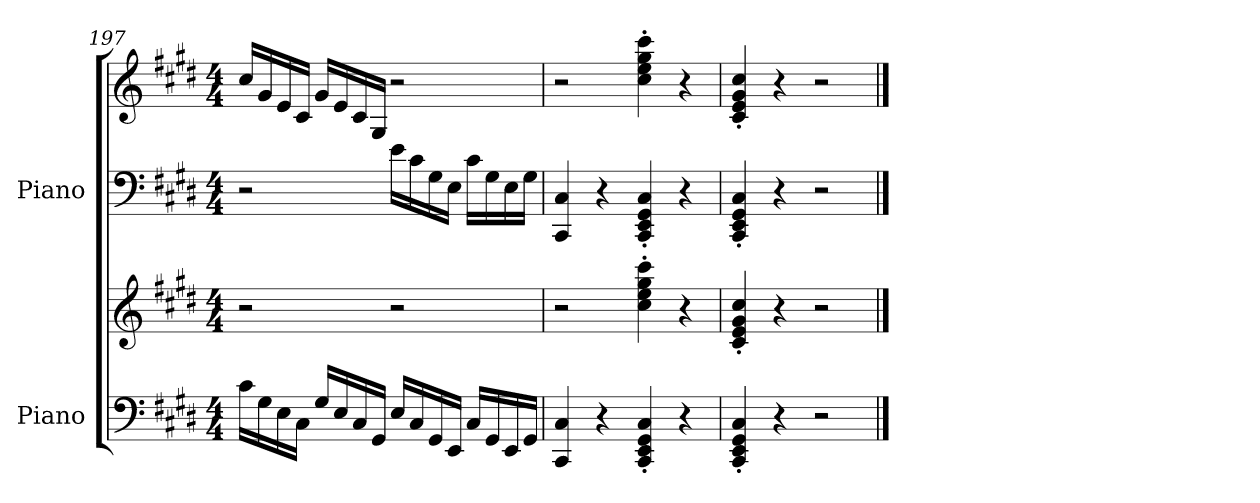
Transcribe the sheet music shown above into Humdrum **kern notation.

**kern	**kern	**kern	**kern
*part2	*part2	*part1	*part1
*staff4	*staff3	*staff2	*staff1
*I"Piano	*	*I"Piano	*
*I'Pno.	*	*I'Pno.	*
!!LO:LB:g=z
*clefF4	*clefG2	*clefF4	*clefG2
*k[f#c#g#d#]	*k[f#c#g#d#]	*k[f#c#g#d#]	*k[f#c#g#d#]
*E:	*E:	*E:	*E:
*M4/4	*M4/4	*M4/4	*M4/4
=197	=197	=197	=197
16c#\LL	2r	2r	16cc#/LL
16G#\	.	.	16g#/
16E\	.	.	16e/
16C#\JJ	.	.	16c#/JJ
16G#/LL	.	.	16g#/LL
16E/	.	.	16e/
16C#/	.	.	16c#/
16GG#/JJ	.	.	16G#/JJ
16E/LL	2r	16e\LL	2r
16C#/	.	16c#\	.
16GG#/	.	16G#\	.
16EE/JJ	.	16E\JJ	.
16C#/LL	.	16c#\LL	.
16GG#/	.	16G#\	.
16EE/	.	16E\	.
16GG#/JJ	.	16G#\JJ	.
=198	=198	=198	=198
4CC#/ 4C#/	2r	4CC#/ 4C#/	2r
4r	.	4r	.
4CC#/' 4EE/' 4GG#/' 4C#/'	4cc#\' 4ee\' 4gg#\' 4ccc#\'	4CC#/' 4EE/' 4GG#/' 4C#/'	4cc#\' 4ee\' 4gg#\' 4ccc#\'
4r	4r	4r	4r
=199	=199	=199	=199
4CC#/' 4EE/' 4GG#/' 4C#/'	4c#/' 4e/' 4g#/' 4cc#/'	4CC#/' 4EE/' 4GG#/' 4C#/'	4c#/' 4e/' 4g#/' 4cc#/'
4r	4r	4r	4r
2r	2r	2r	2r
==	==	==	==
*-	*-	*-	*-
